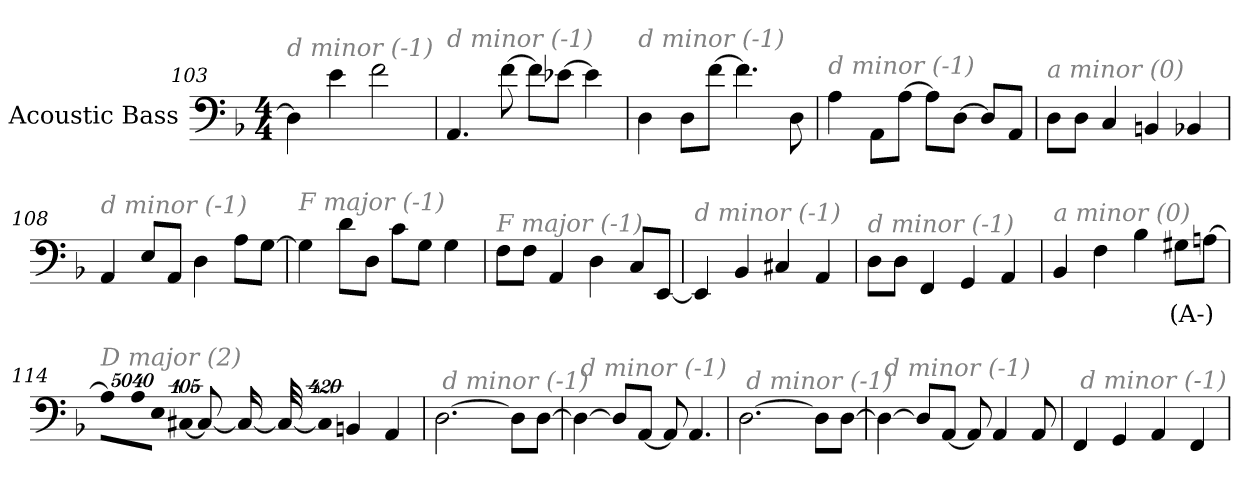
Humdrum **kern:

**kern	**text
*part1	*part1
*staff1	*staff1
*I"Acoustic Bass	*
*clefF4	*
*ITrd7c12	*
*k[b-]	*
*F:	*
*M4/4	*
=103	=103
!LO:TX:i:color=#808080:t=d minor (-1)	!
4DD]	.
4E	.
2F	.
=104	=104
!LO:TX:i:color=#808080:t=d minor (-1)	!
4.AAA	.
[8F	.
8FL]	.
[8E-XJ	.
4E-]	.
=105	=105
!LO:TX:i:color=#808080:t=d minor (-1)	!
4DD	.
8DDL	.
[8FJ	.
4.F]	.
8DD	.
=106	=106
!LO:TX:i:color=#808080:t=d minor (-1)	!
4AA	.
8AAAL	.
[8AAJ	.
8AAL]	.
[8DDJ	.
8DDL]	.
8AAAJ	.
=107	=107
!LO:TX:i:color=#808080:t=a minor (0)	!
8DDL	.
8DDJ	.
4CC	.
4BBBn	.
4BBB-X	.
=108	=108
!LO:TX:i:color=#808080:t=d minor (-1)	!
4AAA	.
8EEL	.
8AAAJ	.
4DD	.
8AAL	.
[8GGJ	.
=109	=109
!LO:TX:i:color=#808080:t=F major (-1)	!
4GG]	.
8DL	.
8DDJ	.
8CL	.
8GGJ	.
4GG	.
=110	=110
!LO:TX:i:color=#808080:t=F major (-1)	!
8FFL	.
8FFJ	.
4AAA	.
4DD	.
8CCL	.
[8EEEJ	.
=111	=111
!LO:TX:i:color=#808080:t=d minor (-1)	!
4EEE]	.
4BBB-	.
4CC#X	.
4AAA	.
=112	=112
!LO:TX:i:color=#808080:t=d minor (-1)	!
8DDL	.
8DDJ	.
4FFF	.
4GGG	.
4AAA	.
=113	=113
!LO:TX:i:color=#808080:t=a minor (0)	!
4BBB-	.
4FF	.
4BB-	.
8GG#XiL	(A-)
[8AAnJ	.
=114	=114
!LO:TX:i:color=#808080:t=D major (2)	!
!LO:N:vis=8	!
40320%3347AAL]	.
!LO:N:vis=8	!
40320%3347AA	.
!LO:N:vis=8	!
40320%3347EEJ	.
!LO:N:vis=1024	!
[13440%13CC#X	.
8CC#_	.
16CC#_	.
32CC#_	.
!LO:N:vis=1024%31	!
13440%407CC#]	.
4BBBn	.
4AAA	.
=115	=115
!LO:TX:i:color=#808080:t=d minor (-1)	!
[2.DD	.
8DDL]	.
[8DDJ	.
=116	=116
!LO:TX:i:color=#808080:t=d minor (-1)	!
4DD_	.
8DDL]	.
[8AAAJ	.
8AAA]	.
4.AAA	.
=117	=117
!LO:TX:i:color=#808080:t=d minor (-1)	!
[2.DD	.
8DDL]	.
[8DDJ	.
=118	=118
!LO:TX:i:color=#808080:t=d minor (-1)	!
4DD_	.
8DDL]	.
[8AAAJ	.
8AAA]	.
4AAA	.
8AAA	.
=119	=119
!LO:TX:i:color=#808080:t=d minor (-1)	!
4FFF	.
4GGG	.
4AAA	.
4FFF	.
=	=
*-	*-
